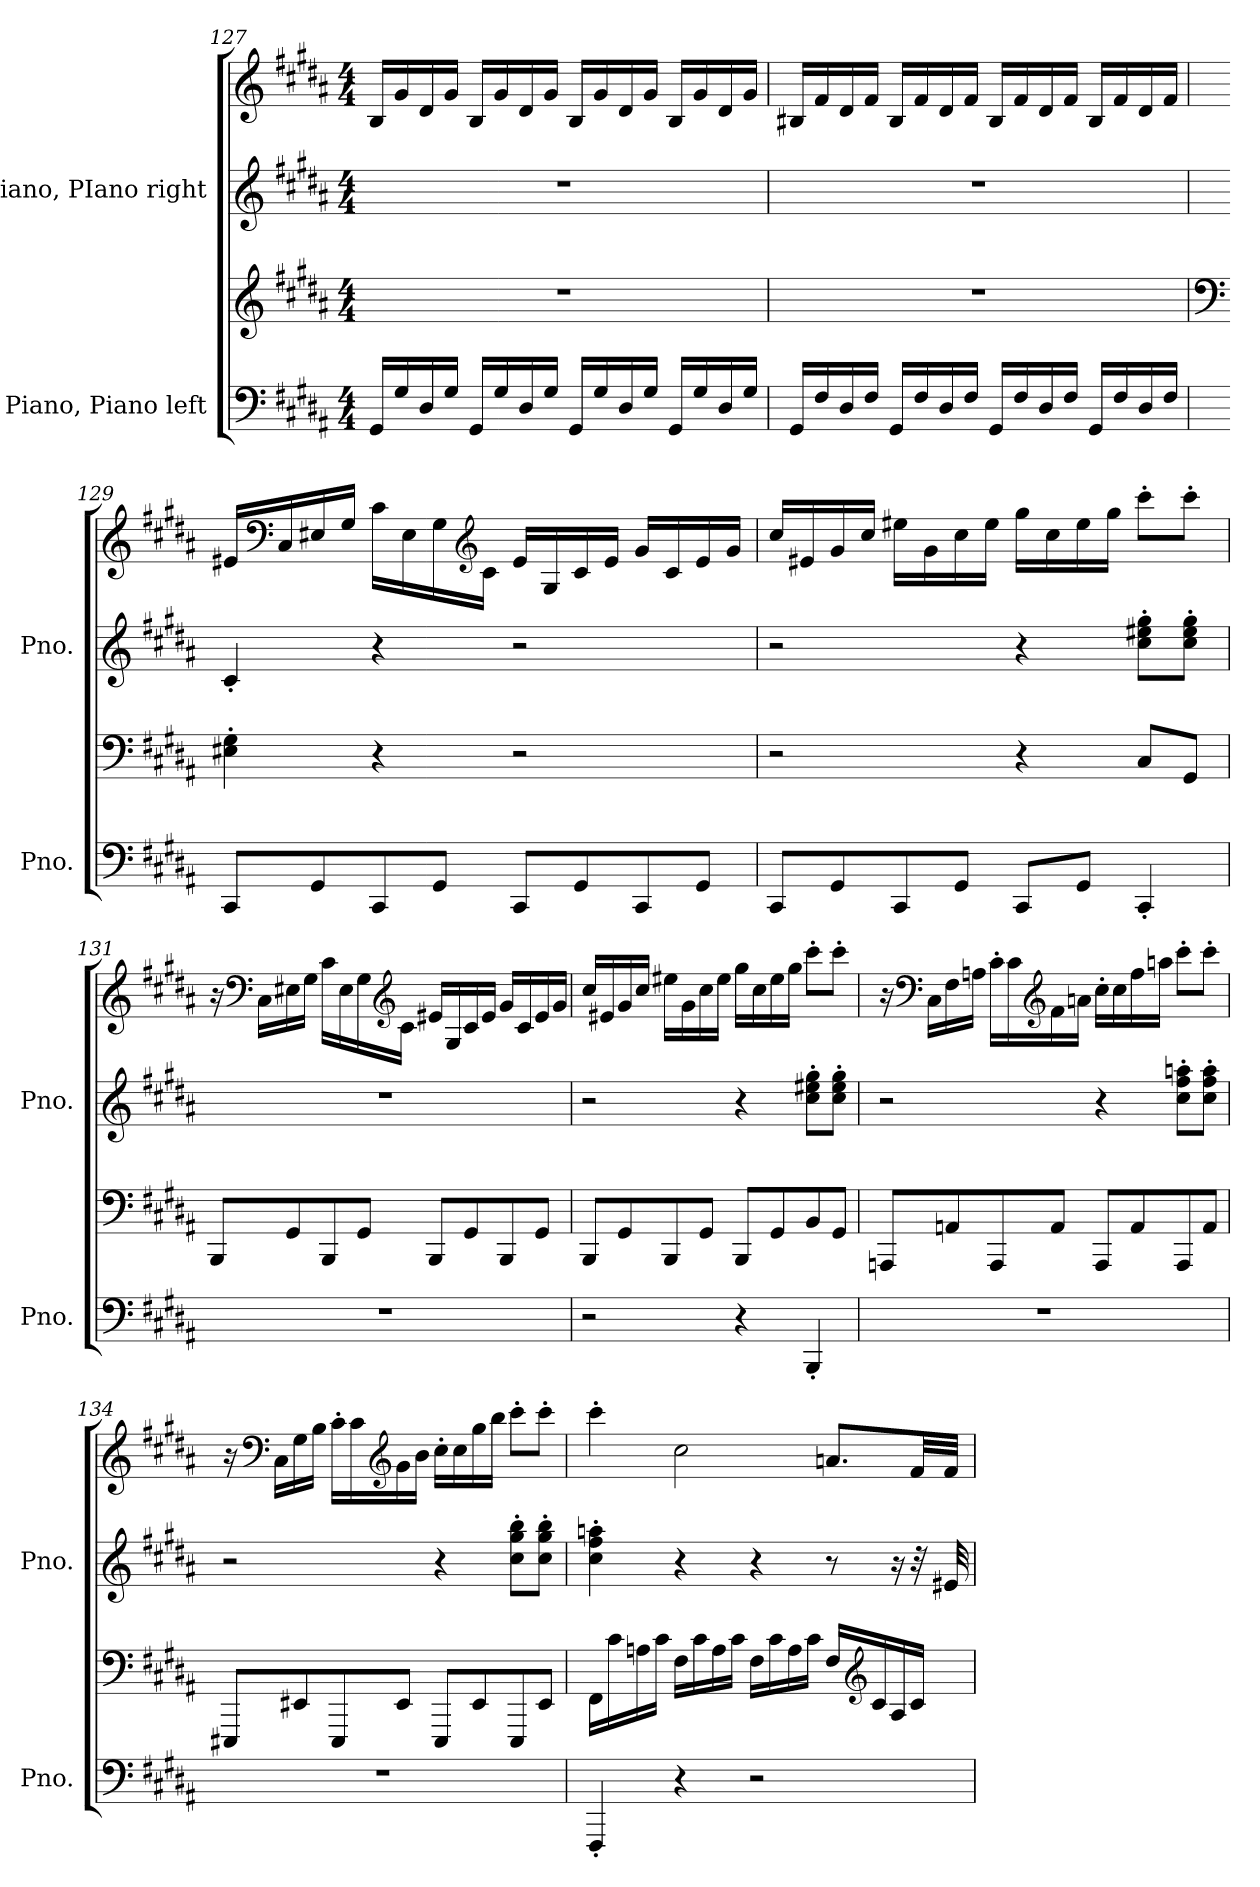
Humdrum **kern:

**kern	**kern	**kern	**kern
*part2	*part2	*part1	*part1
*staff4	*staff3	*staff2	*staff1
*I"Piano, Piano left	*	*I"Piano, PIano right	*
*I'Pno.	*	*I'Pno.	*
!!LO:LB:g=z
*clefF4	*clefG2	*clefG2	*clefG2
*k[f#c#g#d#a#]	*k[f#c#g#d#a#]	*k[f#c#g#d#a#]	*k[f#c#g#d#a#]
*M4/4	*M4/4	*M4/4	*M4/4
=127	=127	=127	=127
16GG#/LL	1r	1r	16B/LL
16G#/	.	.	16g#/
16D#/	.	.	16d#/
16G#/JJ	.	.	16g#/JJ
16GG#/LL	.	.	16B/LL
16G#/	.	.	16g#/
16D#/	.	.	16d#/
16G#/JJ	.	.	16g#/JJ
16GG#/LL	.	.	16B/LL
16G#/	.	.	16g#/
16D#/	.	.	16d#/
16G#/JJ	.	.	16g#/JJ
16GG#/LL	.	.	16B/LL
16G#/	.	.	16g#/
16D#/	.	.	16d#/
16G#/JJ	.	.	16g#/JJ
=128	=128	=128	=128
16GG#/LL	1r	1r	16B#X/LL
16F#/	.	.	16f#/
16D#/	.	.	16d#/
16F#/JJ	.	.	16f#/JJ
16GG#/LL	.	.	16B#/LL
16F#/	.	.	16f#/
16D#/	.	.	16d#/
16F#/JJ	.	.	16f#/JJ
16GG#/LL	.	.	16B#/LL
16F#/	.	.	16f#/
16D#/	.	.	16d#/
16F#/JJ	.	.	16f#/JJ
16GG#/LL	.	.	16B#/LL
16F#/	.	.	16f#/
16D#/	.	.	16d#/
16F#/JJ	.	.	16f#/JJ
!!LO:LB:g=z
=129	=129	=129	=129
*	*clefF4	*	*
8CC#/L	4E#X\' 4G#\'	4c#'/	16e#X/LL
*	*	*	*clefF4
.	.	.	16C#/
8GG#/	.	.	16E#X/
.	.	.	16G#/JJ
8CC#/	4r	4r	16c#\LL
.	.	.	16E#\
8GG#/J	.	.	16G#\
*	*	*	*clefG2
.	.	.	16c#\JJ
8CC#/L	2r	2r	16e#/LL
.	.	.	16G#/
8GG#/	.	.	16c#/
.	.	.	16e#/JJ
8CC#/	.	.	16g#/LL
.	.	.	16c#/
8GG#/J	.	.	16e#/
.	.	.	16g#/JJ
=130	=130	=130	=130
8CC#/L	2r	2r	16cc#/LL
.	.	.	16e#X/
8GG#/	.	.	16g#/
.	.	.	16cc#/JJ
8CC#/	.	.	16ee#X\LL
.	.	.	16g#\
8GG#/J	.	.	16cc#\
.	.	.	16ee#\JJ
8CC#/L	4r	4r	16gg#\LL
.	.	.	16cc#\
8GG#/J	.	.	16ee#\
.	.	.	16gg#\JJ
4CC#'/	8C#/L	8cc#\' 8ee#X\' 8gg#\'L	8ccc#'\L
.	8GG#/J	8cc#\' 8ee#\' 8gg#\'J	8ccc#'\J
!!LO:PB:g=z
=131	=131	=131	=131
1r	8BBB/L	1r	16r
*	*	*	*clefF4
.	.	.	16C#\LL
.	8GG#/	.	16E#X\
.	.	.	16G#\JJ
.	8BBB/	.	16c#\LL
.	.	.	16E#\
.	8GG#/J	.	16G#\
*	*	*	*clefG2
.	.	.	16c#\JJ
.	8BBB/L	.	16e#X/LL
.	.	.	16G#/
.	8GG#/	.	16c#/
.	.	.	16e#/JJ
.	8BBB/	.	16g#/LL
.	.	.	16c#/
.	8GG#/J	.	16e#/
.	.	.	16g#/JJ
=132	=132	=132	=132
2r	8BBB/L	2r	16cc#/LL
.	.	.	16e#X/
.	8GG#/	.	16g#/
.	.	.	16cc#/JJ
.	8BBB/	.	16ee#X\LL
.	.	.	16g#\
.	8GG#/J	.	16cc#\
.	.	.	16ee#\JJ
4r	8BBB/L	4r	16gg#\LL
.	.	.	16cc#\
.	8GG#/	.	16ee#\
.	.	.	16gg#\JJ
4BBB'/	8BB/	8cc#\' 8ee#X\' 8gg#\'L	8ccc#'\L
.	8GG#/J	8cc#\' 8ee#\' 8gg#\'J	8ccc#'\J
!!LO:LB:g=z
=133	=133	=133	=133
1r	8AAAn/L	2r	16r
*	*	*	*clefF4
.	.	.	16C#\LL
.	8AAn/	.	16F#\
.	.	.	16An\JJ
.	8AAA/	.	16c#'\LL
.	.	.	16c#\
*	*	*	*clefG2
.	8AA/J	.	16f#\
.	.	.	16an\JJ
.	8AAA/L	4r	16cc#'\LL
.	.	.	16cc#\
.	8AA/	.	16ff#\
.	.	.	16aan\JJ
.	8AAA/	8cc#\' 8ff#\' 8aan\'L	8ccc#'\L
.	8AA/J	8cc#\' 8ff#\' 8aa\'J	8ccc#'\J
=134	=134	=134	=134
1r	8EEE#X/L	2r	16r
*	*	*	*clefF4
.	.	.	16C#\LL
.	8EE#X/	.	16G#\
.	.	.	16B\JJ
.	8EEE#/	.	16c#'\LL
.	.	.	16c#\
*	*	*	*clefG2
.	8EE#/J	.	16g#\
.	.	.	16b\JJ
.	8EEE#/L	4r	16cc#'\LL
.	.	.	16cc#\
.	8EE#/	.	16gg#\
.	.	.	16bb\JJ
.	8EEE#/	8cc#\' 8gg#\' 8bb\'L	8ccc#'\L
.	8EE#/J	8cc#\' 8gg#\' 8bb\'J	8ccc#'\J
!!LO:LB:g=z
=135	=135	=135	=135
4FFF#'/	16FF#\LL	4cc#\' 4ff#\' 4aan\'	4ccc#'\
.	16c#\	.	.
.	16An\	.	.
.	16c#\JJ	.	.
4r	16F#\LL	4r	2cc#\
.	16c#\	.	.
.	16A\	.	.
.	16c#\JJ	.	.
2r	16F#\LL	4r	.
.	16c#\	.	.
.	16A\	.	.
.	16c#\JJ	.	.
.	16F#/LL	8r	8.an/L
*	*clefG2	*	*
.	16c#/	.	.
.	16A/	16r	.
.	16c#/JJ	32r	32f#/LL
.	.	32e#X/	32f#/JJJ
=	=	=	=
*-	*-	*-	*-
